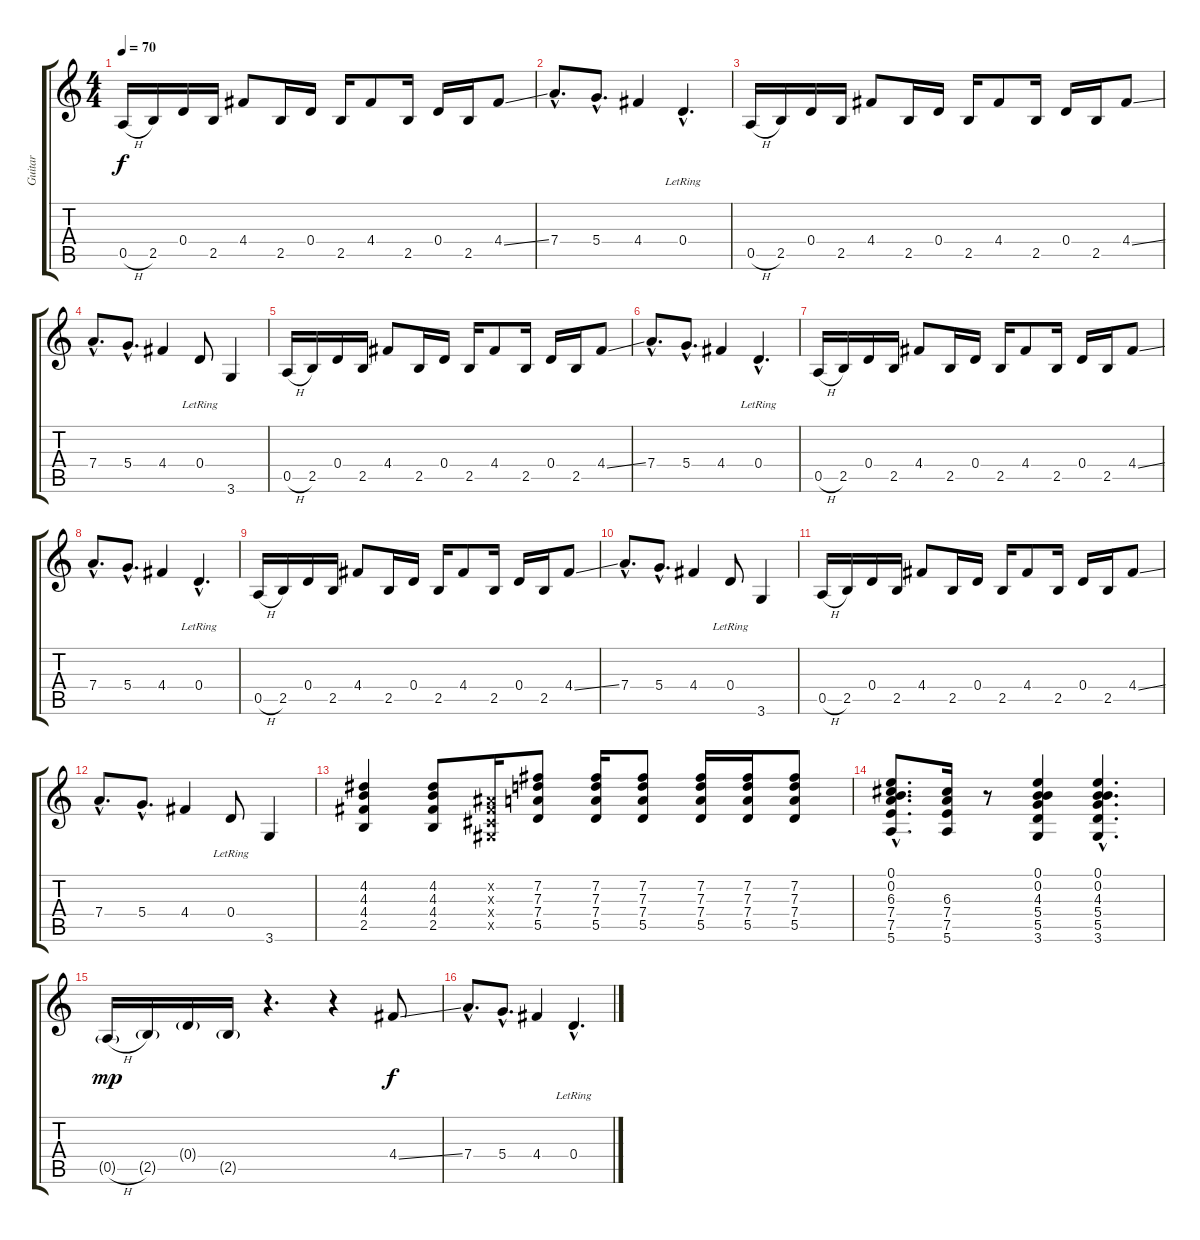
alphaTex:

\track ("Guitar" "Guitar") {instrument electricguitarclean}
\staff {score tabs}
\tuning (E4 B3 G3 D3 A2 E2) {hide}
\ts (4 4)
\tempo 70
\clef g2
\ks c
0.5{h}.16{dy f instrument electricguitarclean} 2.5.16 0.4.16 2.5.16 4.4.8 2.5.16 0.4.16 2.5.16 4.4.8 2.5.16 0.4.16 2.5.16 4.4{ss}.8 |
7.4{hac}.8{d} 5.4{hac}.8{d} 4.4.4 0.4{hac lr}.4{d} |
0.5{h}.16 2.5.16 0.4.16 2.5.16 4.4.8 2.5.16 0.4.16 2.5.16 4.4.8 2.5.16 0.4.16 2.5.16 4.4{ss}.8 |
7.4{hac}.8{d} 5.4{hac}.8{d} 4.4.4 0.4{lr}.8 3.6.4 |
0.5{h}.16 2.5.16 0.4.16 2.5.16 4.4.8 2.5.16 0.4.16 2.5.16 4.4.8 2.5.16 0.4.16 2.5.16 4.4{ss}.8 |
7.4{hac}.8{d} 5.4{hac}.8{d} 4.4.4 0.4{hac lr}.4{d} |
0.5{h}.16 2.5.16 0.4.16 2.5.16 4.4.8 2.5.16 0.4.16 2.5.16 4.4.8 2.5.16 0.4.16 2.5.16 4.4{ss}.8 |
7.4{hac}.8{d} 5.4{hac}.8{d} 4.4.4 0.4{hac lr}.4{d} |
0.5{h}.16 2.5.16 0.4.16 2.5.16 4.4.8 2.5.16 0.4.16 2.5.16 4.4.8 2.5.16 0.4.16 2.5.16 4.4{ss}.8 |
7.4{hac}.8{d} 5.4{hac}.8{d} 4.4.4 0.4{lr}.8 3.6.4 |
0.5{h}.16 2.5.16 0.4.16 2.5.16 4.4.8 2.5.16 0.4.16 2.5.16 4.4.8 2.5.16 0.4.16 2.5.16 4.4{ss}.8 |
7.4{hac}.8{d} 5.4{hac}.8{d} 4.4.4 0.4{lr}.8 3.6.4 |
(4.2 4.3 4.4 2.5).4 (4.2 4.3 4.4 2.5).8 (-1.2{x} -1.3{x} -1.4{x} -1.5{x}).16 (7.2 7.3 7.4 5.5).8 (7.2 7.3 7.4 5.5).16 (7.2 7.3 7.4 5.5).8 (7.2 7.3 7.4 5.5).16 (7.2 7.3 7.4 5.5).16 (7.2 7.3 7.4 5.5).8 |
(0.1{hac} 0.2{hac} 6.3{hac} 7.4{hac} 7.5{hac} 5.6{hac}).8{d} (6.3 7.4 7.5 5.6).16 r.8 (0.1 0.2 4.3 5.4 5.5 3.6).4 (0.1{hac} 0.2{hac} 4.3{hac} 5.4{hac} 5.5{hac} 3.6{hac}).4{d} |
0.5{h g}.16{dy mp} 2.5{g}.16 0.4{g}.16 2.5{g}.16 r.4{d} r.4 4.4{ss}.8{dy f} |
7.4{hac}.8{d} 5.4{hac}.8{d} 4.4.4 0.4{hac lr}.4{d}
